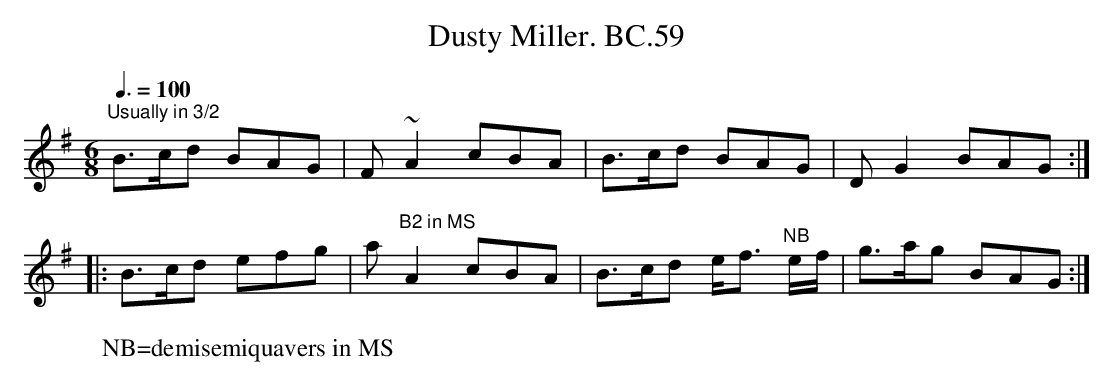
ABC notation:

X:1
T:Dusty Miller. BC.59
M:6/8
L:1/8
Q:3/8=100
K:G
"^Usually in 3/2"\
B>cd BAG|F ~A2 cBA|B>cd BAG|DG2 BAG:|
|:B>cd efg|a"^B2 in MS"A2 cBA|B>cd e<f "^NB"e/f/|g>ag BAG:|
W:NB=demisemiquavers in MS
